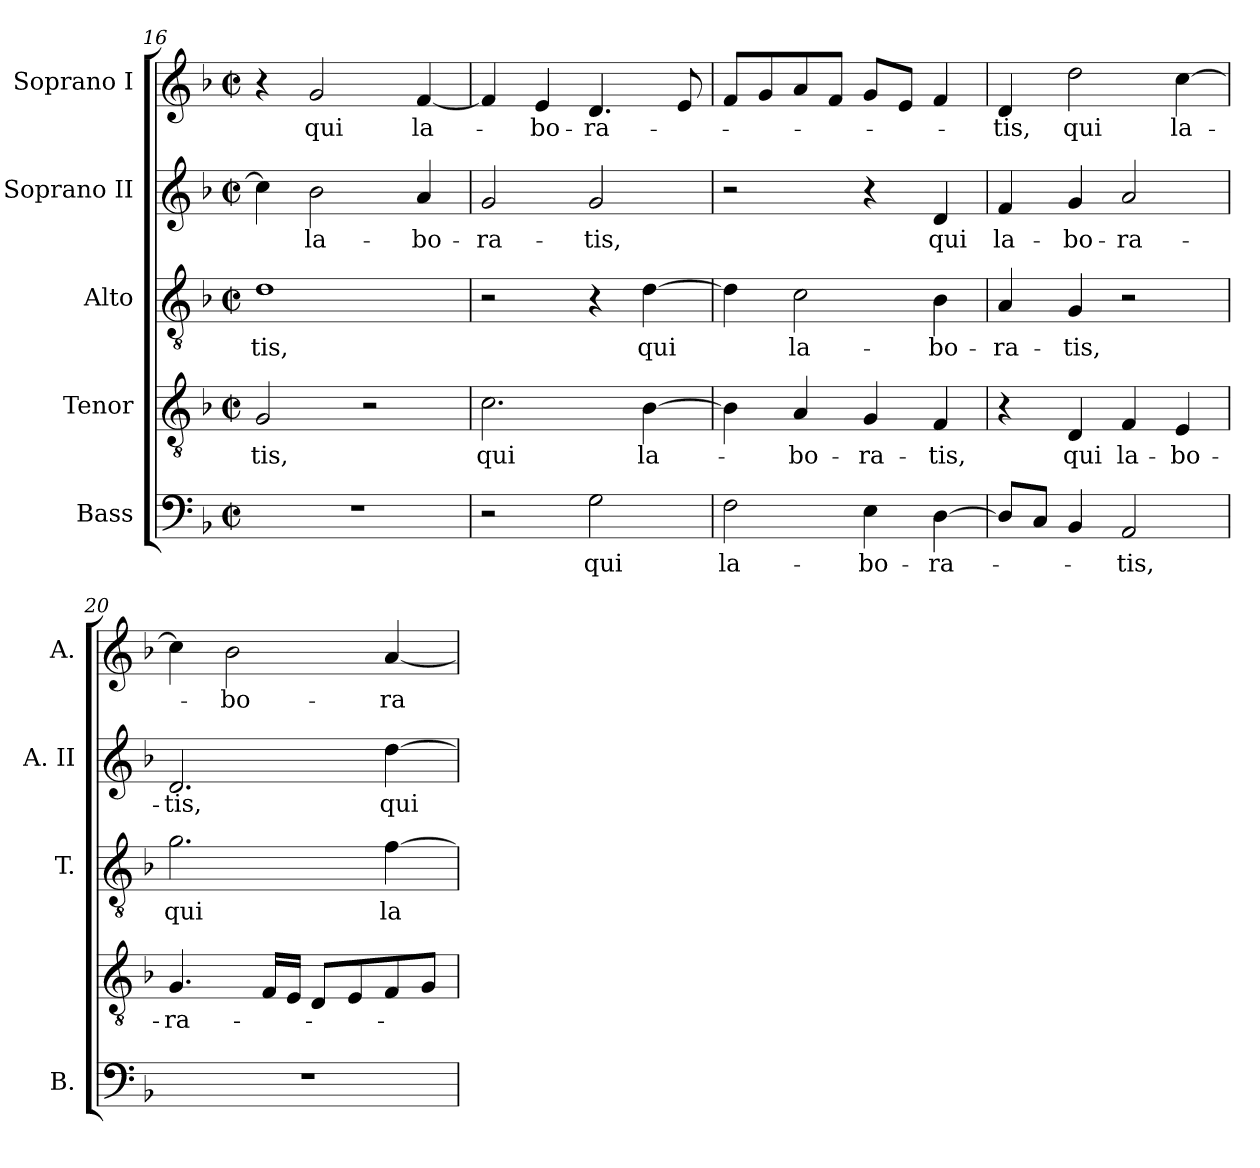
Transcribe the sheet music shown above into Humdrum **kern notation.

**kern	**text	**kern	**text	**kern	**text	**kern	**text	**kern	**text
*part5	*part5	*part4	*part4	*part3	*part3	*part2	*part2	*part1	*part1
*staff5	*staff5	*staff4	*staff4	*staff3	*staff3	*staff2	*staff2	*staff1	*staff1
*I"Bass	*	*I"Tenor	*	*I"Alto	*	*I"Soprano II	*	*I"Soprano I	*
*I'B.	*	*	*	*I'T.	*	*I'A. II	*	*I'A.	*
*clefF4	*	*clefGv2	*	*clefGv2	*	*clefG2	*	*clefG2	*
*	*	*ITrd7c12	*	*ITrd7c12	*	*	*	*	*
*k[b-]	*	*k[b-]	*	*k[b-]	*	*k[b-]	*	*k[b-]	*
*F:	*	*F:	*	*F:	*	*F:	*	*F:	*
*M2/2	*	*M2/2	*	*M2/2	*	*M2/2	*	*M2/2	*
*met(c|)	*	*met(c|)	*	*met(c|)	*	*met(c|)	*	*met(c|)	*
=16	=16	=16	=16	=16	=16	=16	=16	=16	=16
!	!	!	!LO:LY:b:color=#000000	!	!	!	!	!	!
!	!	!	!	!	!LO:LY:b:color=#000000	!	!	!	!
1r	.	2GGi/	-tis,	1Di	-tis,	4cci\]	.	4r	.
!	!	!	!	!	!	!	!LO:LY:b:color=#000000	!	!
!	!	!	!	!	!	!	!	!	!LO:LY:b:color=#000000
.	.	.	.	.	.	2b-i\	la-	2gi/	qui
.	.	2r	.	.	.	.	.	.	.
!	!	!	!	!	!	!	!LO:LY:b:color=#000000	!	!
!	!	!	!	!	!	!	!	!	!LO:LY:b:color=#000000
.	.	.	.	.	.	4ai/	-bo-	[<4fi/	la-
!!LO:LB:g=z
=17	=17	=17	=17	=17	=17	=17	=17	=17	=17
!	!	!	!LO:LY:b:color=#000000	!	!	!	!	!	!
!	!	!	!	!	!	!	!LO:LY:b:color=#000000	!	!
2r	.	2.Ci\	qui	2r	.	2gi/	-ra-	4fi/]	.
!	!	!	!	!	!	!	!	!	!LO:LY:b:color=#000000
.	.	.	.	.	.	.	.	4ei/	-bo-
!	!LO:LY:b:color=#000000	!	!	!	!	!	!	!	!
!	!	!	!	!	!	!	!LO:LY:b:color=#000000	!	!
!	!	!	!	!	!	!	!	!	!LO:LY:b:color=#000000
2Gi\	qui	.	.	4r	.	2gi/	-tis,	4.di/	-ra-
!	!	!	!LO:LY:b:color=#000000	!	!	!	!	!	!
!	!	!	!	!	!LO:LY:b:color=#000000	!	!	!	!
.	.	[>4BB-i\	la-	[>4Di\	qui	.	.	.	.
.	.	.	.	.	.	.	.	8ei/	.
=18	=18	=18	=18	=18	=18	=18	=18	=18	=18
!	!LO:LY:b:color=#000000	!	!	!	!	!	!	!	!
2Fi\	la-	4BB-i\]	.	4Di\]	.	2r	.	8fi/L	.
.	.	.	.	.	.	.	.	8gi/	.
!	!	!	!LO:LY:b:color=#000000	!	!	!	!	!	!
!	!	!	!	!	!LO:LY:b:color=#000000	!	!	!	!
.	.	4AAi/	-bo-	2Ci\	la-	.	.	8ai/	.
.	.	.	.	.	.	.	.	8fi/J	.
!	!LO:LY:b:color=#000000	!	!	!	!	!	!	!	!
!	!	!	!LO:LY:b:color=#000000	!	!	!	!	!	!
4Ei\	-bo-	4GGi/	-ra-	.	.	4r	.	8gi/L	.
.	.	.	.	.	.	.	.	8ei/J	.
!	!LO:LY:b:color=#000000	!	!	!	!	!	!	!	!
!	!	!	!LO:LY:b:color=#000000	!	!	!	!	!	!
!	!	!	!	!	!LO:LY:b:color=#000000	!	!	!	!
!	!	!	!	!	!	!	!LO:LY:b:color=#000000	!	!
[>4Di\	-ra-	4FFi/	-tis,	4BB-i\	-bo-	4di/	qui	4fi/	.
=19	=19	=19	=19	=19	=19	=19	=19	=19	=19
!	!	!	!	!	!LO:LY:b:color=#000000	!	!	!	!
!	!	!	!	!	!	!	!LO:LY:b:color=#000000	!	!
!	!	!	!	!	!	!	!	!	!LO:LY:b:color=#000000
8Di/L]	.	4r	.	4AAi/	-ra-	4fi/	la-	4di/	-tis,
8Ci/J	.	.	.	.	.	.	.	.	.
!	!	!	!LO:LY:b:color=#000000	!	!	!	!	!	!
!	!	!	!	!	!LO:LY:b:color=#000000	!	!	!	!
!	!	!	!	!	!	!	!LO:LY:b:color=#000000	!	!
!	!	!	!	!	!	!	!	!	!LO:LY:b:color=#000000
4BB-i/	.	4DDi/	qui	4GGi/	-tis,	4gi/	-bo-	2ddi\	qui
!	!LO:LY:b:color=#000000	!	!	!	!	!	!	!	!
!	!	!	!LO:LY:b:color=#000000	!	!	!	!	!	!
!	!	!	!	!	!	!	!LO:LY:b:color=#000000	!	!
2AAi/	-tis,	4FFi/	la-	2r	.	2ai/	-ra-	.	.
!	!	!	!LO:LY:b:color=#000000	!	!	!	!	!	!
!	!	!	!	!	!	!	!	!	!LO:LY:b:color=#000000
.	.	4EEi/	-bo-	.	.	.	.	[>4cci\	la-
=20	=20	=20	=20	=20	=20	=20	=20	=20	=20
!	!	!	!LO:LY:b:color=#000000	!	!	!	!	!	!
!	!	!	!	!	!LO:LY:b:color=#000000	!	!	!	!
!	!	!	!	!	!	!	!LO:LY:b:color=#000000	!	!
1r	.	4.GGi/	-ra-	2.Gi\	qui	2.di/	-tis,	4cci\]	.
!	!	!	!	!	!	!	!	!	!LO:LY:b:color=#000000
.	.	.	.	.	.	.	.	2b-i\	-bo-
.	.	16FFi/LL	.	.	.	.	.	.	.
.	.	16EEi/JJ	.	.	.	.	.	.	.
.	.	8DDi/L	.	.	.	.	.	.	.
.	.	8EEi/	.	.	.	.	.	.	.
!	!	!	!	!	!LO:LY:b:color=#000000	!	!	!	!
!	!	!	!	!	!	!	!LO:LY:b:color=#000000	!	!
!	!	!	!	!	!	!	!	!	!LO:LY:b:color=#000000
.	.	8FFi/	.	[>4Fi\	la-	[>4ddi\	qui	[<4ai/	-ra-
.	.	8GGi/J	.	.	.	.	.	.	.
=	=	=	=	=	=	=	=	=	=
*-	*-	*-	*-	*-	*-	*-	*-	*-	*-
